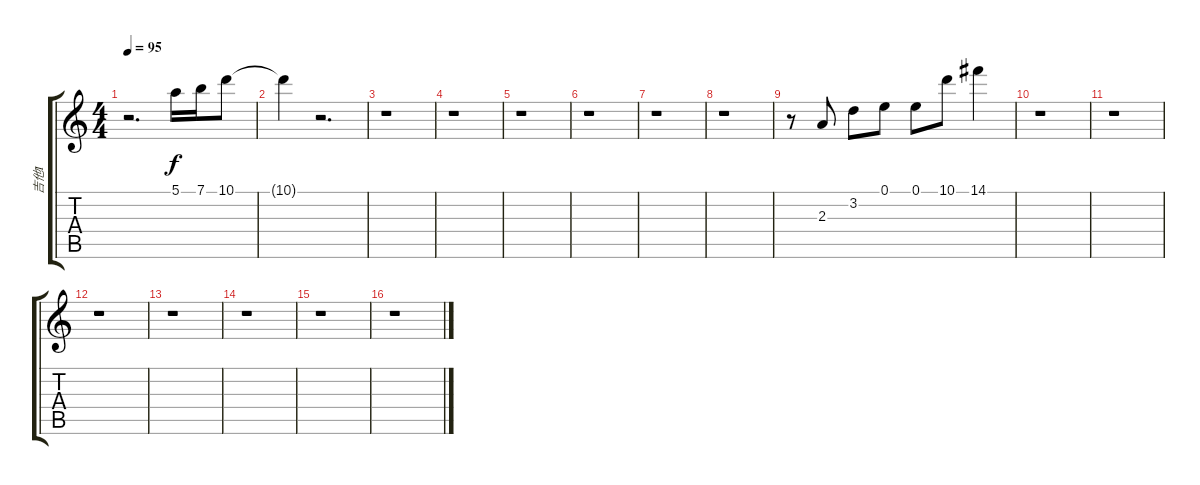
\track ("吉他I" "吉他I") {instrument electricguitarjazz}
\staff {score tabs}
\tuning (E4 B3 G3 D3 A2 E2) {hide}
\ts (4 4)
\tempo 95
\clef g2
\ks c
r.2{d dy f} 5.1.16 7.1.16 10.1.8 |
10.1{t}.4 r.2{d} |
r.1 |
r.1 |
r.1 |
r.1 |
r.1 |
r.1 |
r.8 2.3.8 3.2.8 0.1.8 0.1.8 10.1.8 14.1.4 |
r.1 |
r.1 |
r.1 |
r.1 |
r.1 |
r.1 |
r.1
